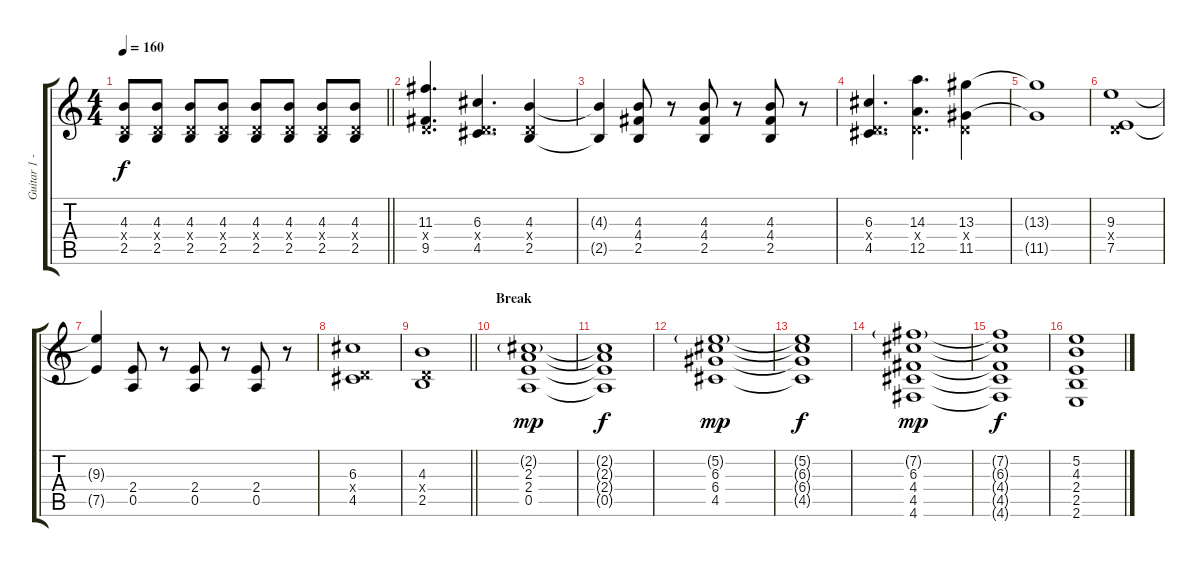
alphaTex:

\track ("Guitar 1 - Lead" "Guitar 1 -") {instrument distortionguitar}
\staff {score tabs}
\tuning (E4 B3 G3 D3 A2 D2) {hide}
\ts (4 4)
\tempo 160
\clef g2
\barLineRight lightlight
\ks c
(4.3 0.4{x} 2.5).8{dy f} (4.3 0.4{x} 2.5).8 (4.3 0.4{x} 2.5).8 (4.3 0.4{x} 2.5).8 (4.3 0.4{x} 2.5).8 (4.3 0.4{x} 2.5).8 (4.3 0.4{x} 2.5).8 (4.3 0.4{x} 2.5).8 |
\section ("" "")
(11.3 0.4{x} 9.5).4{d} (6.3 0.4{x} 4.5).4{d} (4.3 0.4{x} 2.5).4 |
(4.3{t} 2.5{t}).4 (4.3 4.4 2.5).8 r.8 (4.3 4.4 2.5).8 r.8 (4.3 4.4 2.5).8 r.8 |
(6.3 0.4{x} 4.5).4{d} (14.3 0.4{x} 12.5).4{d} (13.3 0.4{x} 11.5).4 |
(13.3{t} 11.5{t}).1 |
(9.3 0.4{x} 7.5).1 |
(9.3{t} 7.5{t}).4 (2.4 0.5).8 r.8 (2.4 0.5).8 r.8 (2.4 0.5).8 r.8 |
(6.3 0.4{x} 4.5).1 |
\barLineRight lightlight
(4.3 0.4{x} 2.5).1 |
\section ("" "Break")
(2.2{g} 2.3 2.4 0.5).1{dy mp volume 12 instrument acousticguitarsteel} |
(2.2{t} 2.3{t} 2.4{t} 0.5{t}).1{dy f} |
(5.2{g} 6.3 6.4 4.5).1{dy mp} |
(5.2{t} 6.3{t} 6.4{t} 4.5{t}).1{dy f} |
(7.2{g} 6.3 4.4 4.5 4.6).1{dy mp} |
(7.2{t} 6.3{t} 4.4{t} 4.5{t} 4.6{t}).1{dy f} |
(5.2 4.3 2.4 2.5 2.6).1
